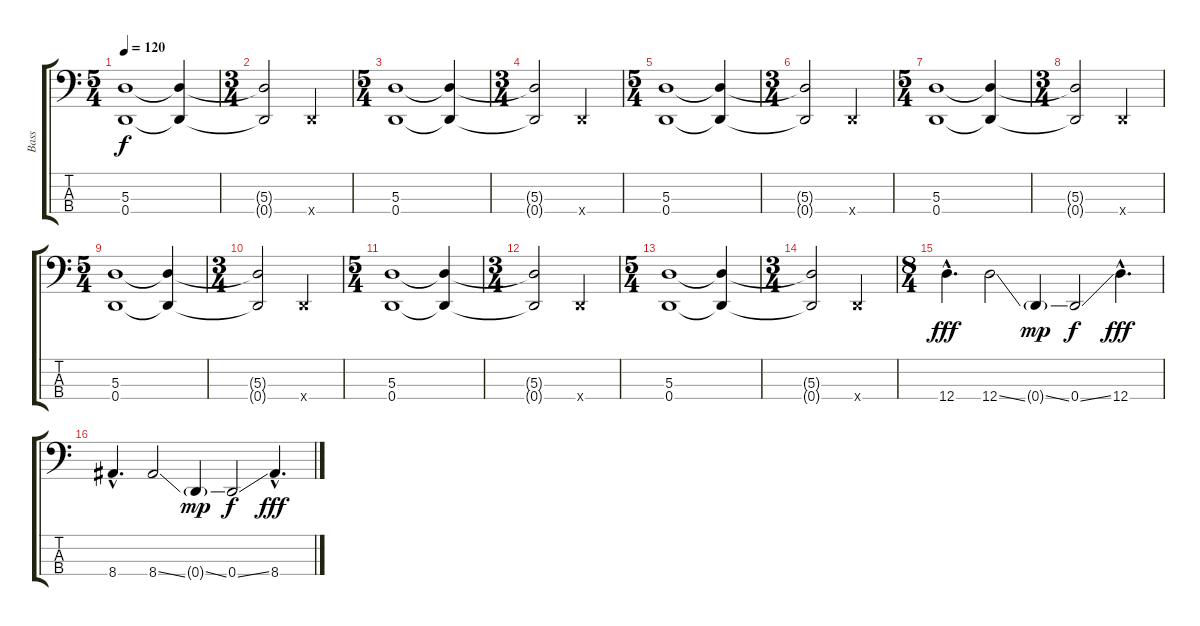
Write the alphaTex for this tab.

\track ("Bass" "Bass") {instrument slapbass2}
\staff {score tabs}
\tuning (G2 D2 A1 D1) {hide}
\ts (5 4)
\tempo 120
\clef f4
\ks c
(5.3 0.4).1{dy f instrument overdrivenguitar} (5.3{t} 0.4{t}).4 |
\ts (3 4)
(5.3{t} 0.4{t}).2 0.4{x}.4 |
\ts (5 4)
(5.3 0.4).1{instrument overdrivenguitar} (5.3{t} 0.4{t}).4 |
\ts (3 4)
(5.3{t} 0.4{t}).2 0.4{x}.4 |
\ts (5 4)
(5.3 0.4).1{instrument overdrivenguitar} (5.3{t} 0.4{t}).4 |
\ts (3 4)
(5.3{t} 0.4{t}).2 0.4{x}.4 |
\ts (5 4)
(5.3 0.4).1{instrument overdrivenguitar} (5.3{t} 0.4{t}).4 |
\ts (3 4)
(5.3{t} 0.4{t}).2 0.4{x}.4 |
\ts (5 4)
(5.3 0.4).1{instrument overdrivenguitar} (5.3{t} 0.4{t}).4 |
\ts (3 4)
(5.3{t} 0.4{t}).2 0.4{x}.4 |
\ts (5 4)
(5.3 0.4).1{instrument overdrivenguitar} (5.3{t} 0.4{t}).4 |
\ts (3 4)
(5.3{t} 0.4{t}).2 0.4{x}.4 |
\ts (5 4)
(5.3 0.4).1{instrument overdrivenguitar} (5.3{t} 0.4{t}).4 |
\ts (3 4)
(5.3{t} 0.4{t}).2 0.4{x}.4 |
\ts (8 4)
12.4{hac}.4{d dy fff volume 15 instrument distortionguitar} 12.4{ss}.2 0.4{ss g}.4{dy mp volume 0} 0.4{ss}.2{dy f volume 13} 12.4{hac}.4{d dy fff} |
8.4{hac}.4{d volume 15 instrument distortionguitar} 8.4{ss}.2 0.4{ss g}.4{dy mp volume 0} 0.4{ss}.2{dy f volume 13} 8.4{hac}.4{d dy fff}
